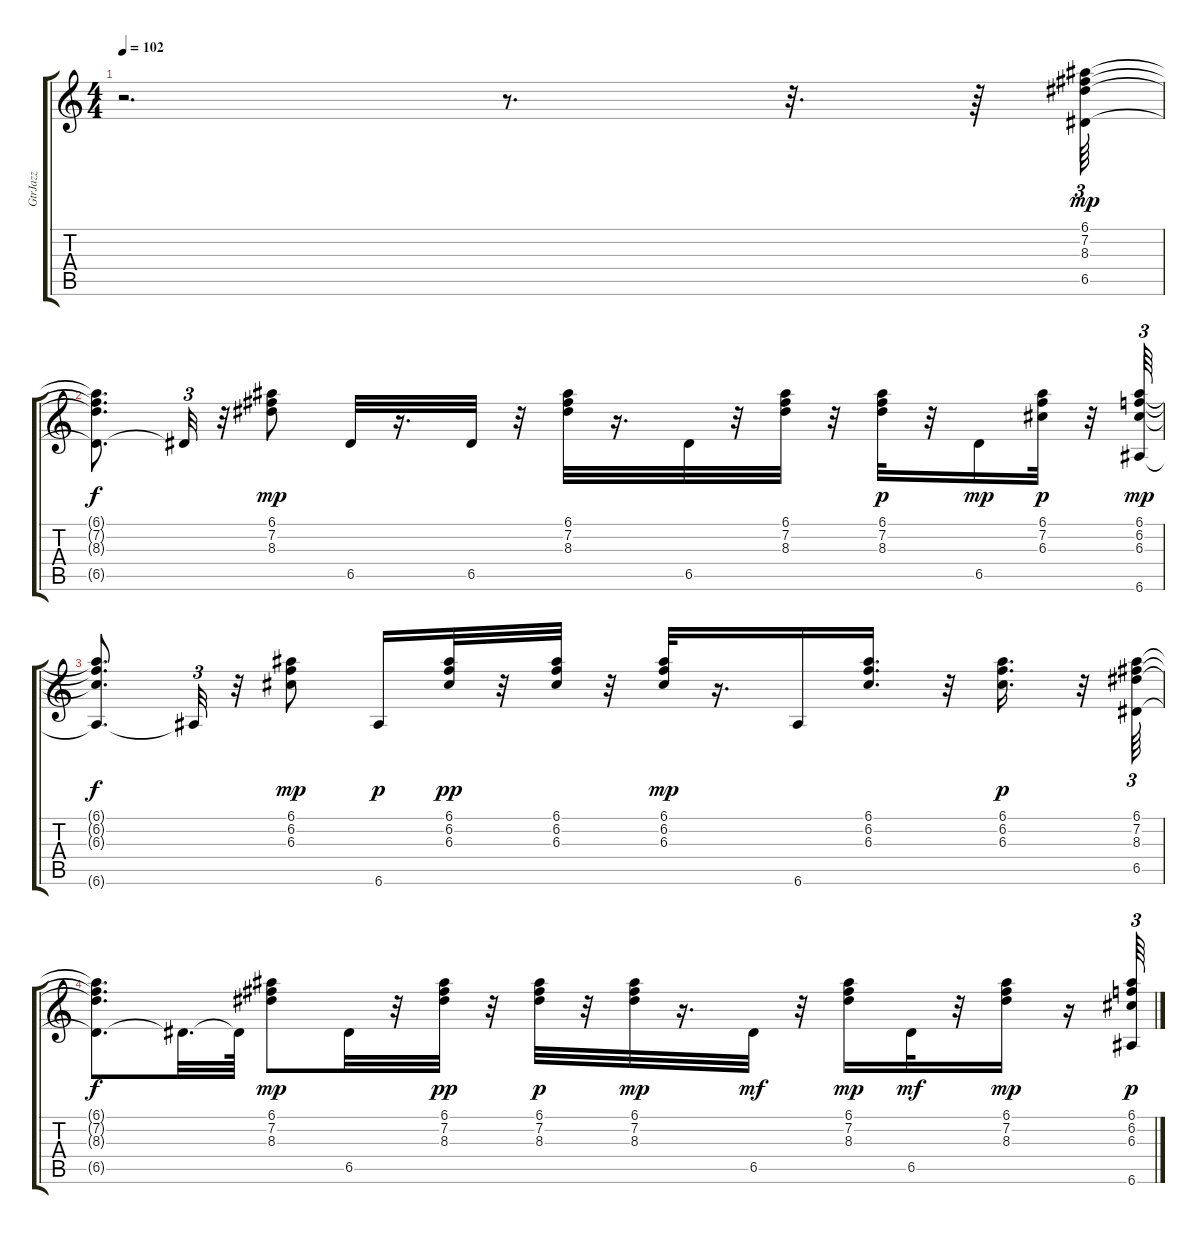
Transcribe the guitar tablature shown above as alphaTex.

\track ("GtrJazz" "GtrJazz") {instrument electricguitarclean}
\staff {score tabs}
\tuning (E4 B3 G3 D3 A2 E2) {hide}
\ts (4 4)
\tempo 102
\clef g2
\ks c
r.2{d dy f} r.8{d} r.32{d} r.64 (6.1 7.2 8.3 6.5).64{tu (3 2) dy mp} |
(6.1{t} 7.2{t} 8.3{t} 6.5{t}).8{d dy f} 6.5{t}.32{tu (3 2)} r.32 (6.1 7.2 8.3).8{dy mp} 6.5.32 r.16{d} 6.5.32 r.32 (6.1 7.2 8.3).32 r.16{d} 6.5.32 r.32 (6.1 7.2 8.3).32 r.32 (6.1 7.2 8.3).32{dy p} r.32 6.5.16{dy mp} (6.1 7.2 6.3).32{dy p} r.32 (6.1 6.2 6.3 6.6).64{tu (3 2) dy mp} |
(6.1{t} 6.2{t} 6.3{t} 6.6{t}).8{d dy f} 6.6{t}.32{tu (3 2)} r.32 (6.1 6.2 6.3).8{dy mp} 6.6.16{dy p} (6.1 6.2 6.3).32{dy pp} r.32 (6.1 6.2 6.3).32 r.32 (6.1 6.2 6.3).32{dy mp} r.16{d} 6.6.16 (6.1 6.2 6.3).16{d} r.32 (6.1 6.2 6.3).16{d dy p} r.32 (6.1 7.2 8.3 6.5).64{tu (3 2)} |
(6.1{t} 7.2{t} 8.3{t} 6.5{t}).8{d dy f} 6.5{t}.32{d} 6.5{t}.64 (6.1 7.2 8.3).8{dy mp} 6.5.32 r.32 (6.1 7.2 8.3).32{dy pp} r.32 (6.1 7.2 8.3).32{dy p} r.32 (6.1 7.2 8.3).32{dy mp} r.16{d} 6.5.32{dy mf} r.32 (6.1 7.2 8.3).16{dy mp} 6.5.32{dy mf} r.32 (6.1 7.2 8.3).16{dy mp} r.16 (6.1 6.2 6.3 6.6).64{tu (3 2) dy p}
